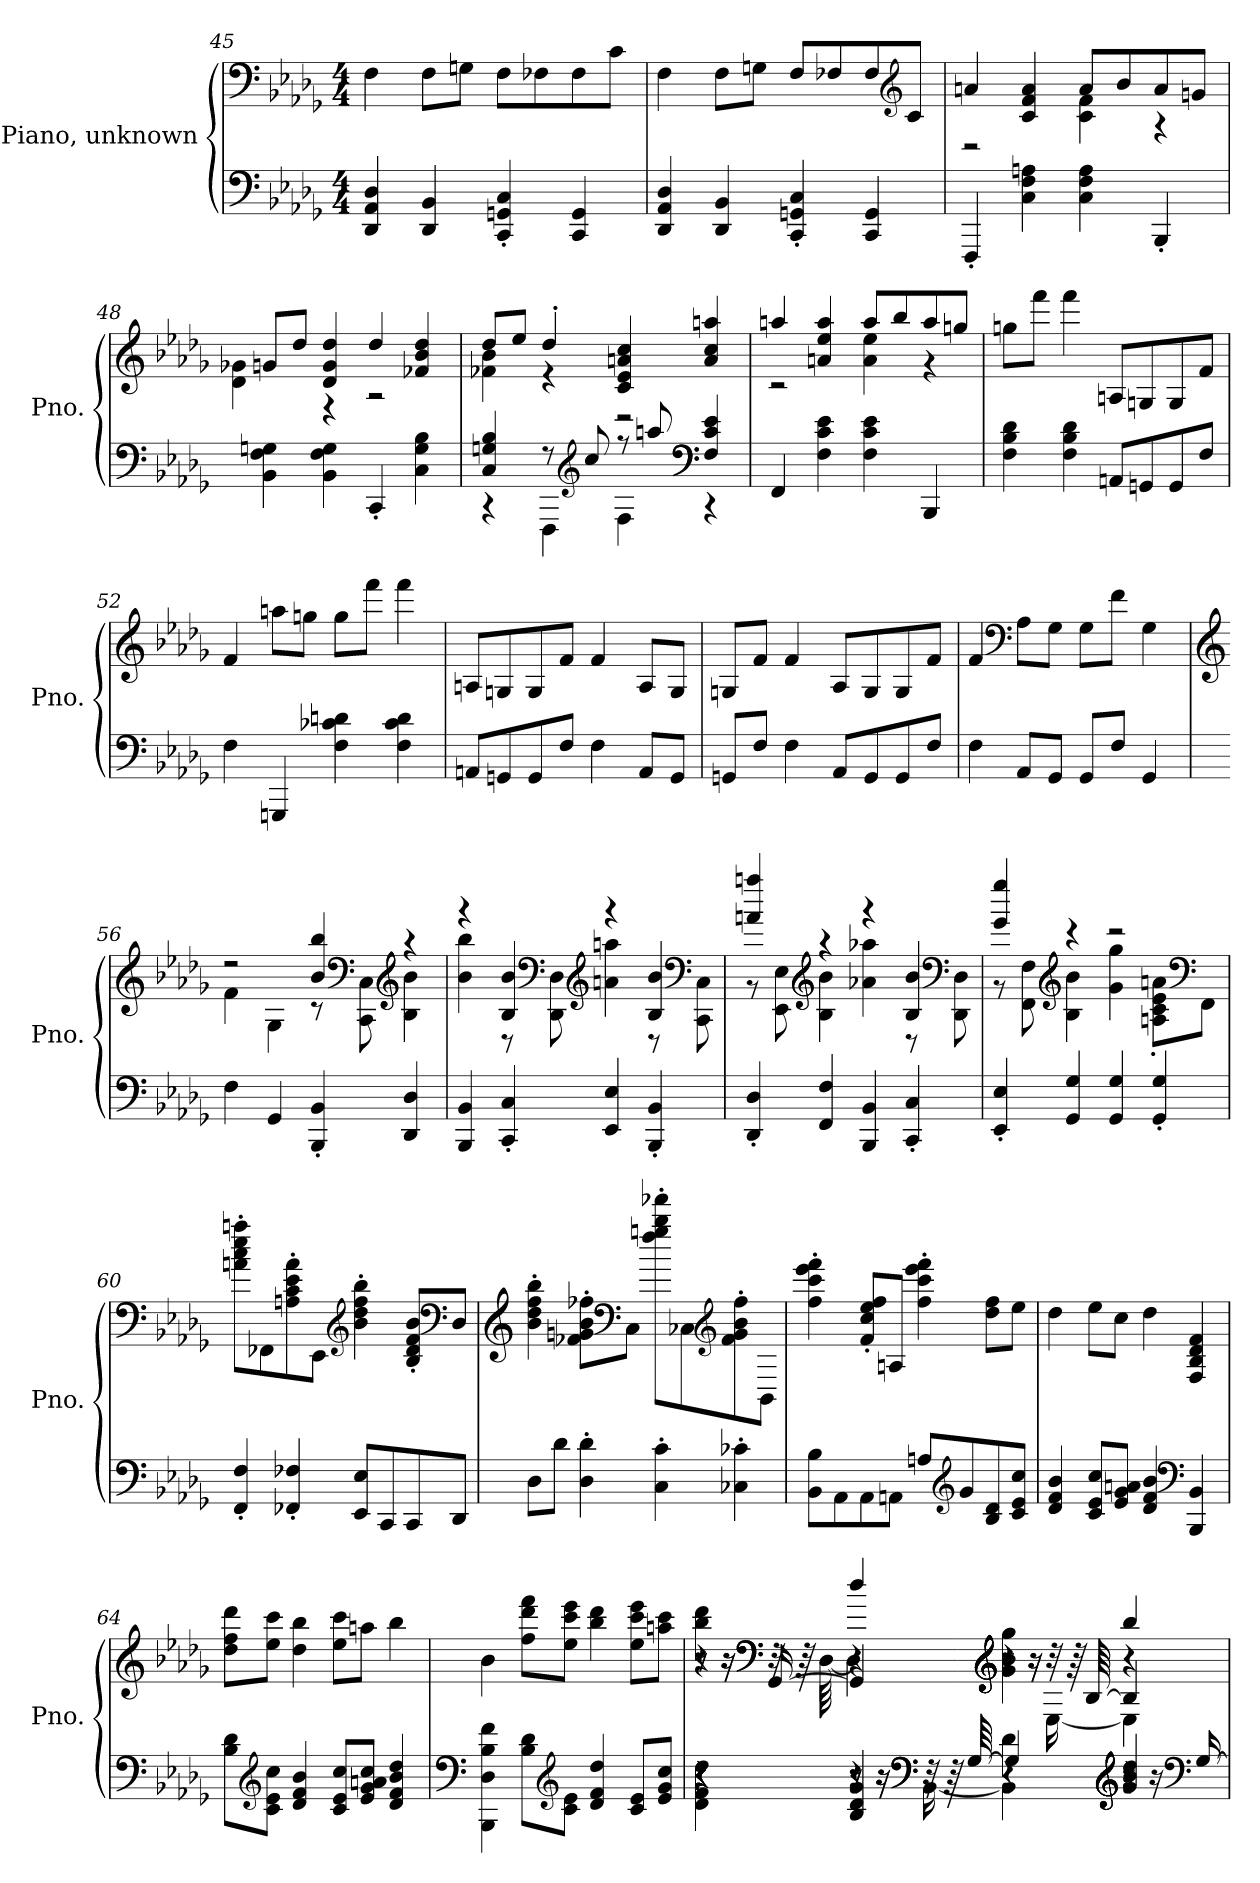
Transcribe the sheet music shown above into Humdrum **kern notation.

**kern	**kern
*part1	*part1
*staff2	*staff1
*I"Piano, unknown	*
*I'Pno.	*
*clefF4	*clefF4
*k[b-e-a-d-g-]	*k[b-e-a-d-g-]
*M4/4	*M4/4
=45	=45
4DD-/ 4AA-/ 4D-/	4F\
4DD-/ 4BB-/	8F\L
.	8Gn\J
4CC/' 4GGn/' 4C/'	8F\L
.	8F-X\
4CC/ 4GG/	8F-\
.	8c\J
=46	=46
4DD-/ 4AA-/ 4D-/	4F\
4DD-/ 4BB-/	8F\L
.	8Gn\J
4CC/' 4GGn/' 4C/'	8F/L
.	8F-X/
4CC/ 4GG/	8F-/
*	*clefG2
.	8c/J
!!LO:PB:g=z
=47	=47
*	*^
4FFF'/	4an/	2r
4C\ 4F\ 4An\	4c/ 4f/ 4a/	.
4C\ 4F\ 4A\	8a/L	4c\ 4f\
.	8b-/	.
4BBB-'/	8a/	4r
.	8gn/J	.
=48	=48	=48
4BB-\ 4F\ 4Gn\	8gn/L	4d-\ 4g-X\
.	8dd-/J	.
4BB-\ 4F\ 4G\	4d-/ 4g-/ 4dd-/	4r
4CC'/	4dd-/	2r
4C\ 4G\ 4B-\	4f-X/ 4b-/ 4dd-/	.
=49	=49	=49
*^	*	*
4C/ 4Gn/ 4B-/	4r	8dd-/L	4f-X\ 4b-\
.	.	8ee-/J	.
8r	4FFF\	4dd-'/	4r
*clefG2	*	*	*
8cc/	.	.	.
8r	4F\	4c/ 4e-/ 4an/ 4cc/	2r
8aan/	.	.	.
*clefF4	*	*	*
4F/ 4c/ 4e-/	4r	4a/ 4cc/ 4aan/	.
*v	*v	*	*
=50	=50	=50
4FF/	4aan/	2r
4F\ 4c\ 4e-\	4an/ 4ee-/ 4aa/	.
4F\ 4c\ 4e-\	8aa/L	4a\ 4ee-\
.	8bb-/	.
4BBB-/	8aa/	4r
.	8ggn/J	.
*	*v	*v
!!LO:LB:g=z
=51	=51
4F\ 4B-\ 4d-\	8ggn\L
.	8fff\J
4F\ 4B-\ 4d-\	4fff\
8AAn/L	8An/L
8GGn/	8Gn/
8GG/	8G/
8F/J	8f/J
=52	=52
4F\	4f/
4GGGn/	8aan\L
.	8ggn\J
4F\ 4c-X\ 4dn\	8gg\L
.	8fff\J
4F\ 4c-\ 4d\	4fff\
=53	=53
8AAn/L	8An/L
8GGn/	8Gn/
8GG/	8G/
8F/J	8f/J
4F\	4f/
8AA/L	8A/L
8GG/J	8G/J
=54	=54
8GGn/L	8Gn/L
8F/J	8f/J
4F\	4f/
8AA-/L	8A-/L
8GG/	8G/
8GG/	8G/
8F/J	8f/J
!!LO:LB:g=z
=55	=55
4F\	4f/
*	*clefF4
8AA-/L	8A-\L
8GG-/J	8G-\J
8GG-/L	8G-\L
8F/J	8f\J
4GG-/	4G-\
=56	=56
*	*clefG2
*	*^
4F\	2r	4f\
4GG-/	.	4G-\
4BBB-/' 4BB-/'	4b-/ 4bb-/	8r
*	*clefF4	*
.	.	8CC\ 8C\
*	*clefG2	*
4DD-/ 4D-/	4r	4B-\ 4b-\
=57	=57	=57
4BBB-/ 4BB-/	4r	4b-\ 4bb-\
4CC/' 4C/'	4B-/ 4b-/	8r
*	*clefF4	*
.	.	8DD-\ 8D-\
*	*clefG2	*
4EE-/ 4E-/	4r	4an\ 4aan\
4BBB-/' 4BB-/'	4B-/ 4b-/	8r
*	*clefF4	*
.	.	8CC\ 8C\
!!LO:LB:g=z	!!
=58	=58	=58
4DD-/' 4D-/'	4an/ 4aan/	8r
.	.	8EE-\ 8E-\
*	*clefG2	*
4FF/ 4F/	4r	4B-\ 4b-\
4BBB-/ 4BB-/	4r	4a-X\ 4aa-X\
4CC/' 4C/'	4B-/ 4b-/	8r
*	*clefF4	*
.	.	8DD-\ 8D-\
=59	=59	=59
4EE-/' 4E-/'	4g-/ 4gg-/	8r
.	.	8FF\ 8F\
*	*clefG2	*
4GG-/ 4G-/	4r	4B-\ 4b-\
4GG-/ 4G-/	2r	4g-\ 4gg-\
4GG-/' 4G-/'	.	8An\' 8c\' 8e-\' 8an\'L
*	*clefF4	*
.	.	8FF\J
*	*v	*v
=60	=60
4FF/' 4F/'	8an\' 8cc\' 8ee-\' 8aan\'L
.	8FF-X\
4FF-X/' 4F-X/'	8An\' 8c\' 8e-\' 8a\'
.	8EE-\J
*	*clefG2
8EE-/ 8E-/L	4b-\' 4dd-\' 4ff\' 4bb-\'
8CC/	.
8CC/	8B-/' 8d-/' 8f/' 8b-/'L
*	*clefF4
8DD-/J	8D-/J
!!LO:LB:g=z
=61	=61
*	*clefG2
8D-\L	4b-\' 4dd-\' 4ff\' 4bb-\'
8d-\J	.
4D-\' 4d-\'	8f-X\' 8gn\' 8b-\' 8ff-X\'L
*	*clefF4
.	8C\J
4C\' 4c\'	8ff-\' 8ggn\' 8bb-\' 8fff-X\'L
.	8C-X\
*	*clefG2
4C-X\' 4c-X\'	8f-\' 8g\' 8b-\' 8ff-\'
.	8BB-\J
=62	=62
8BB-\ 8B-\L	4ff\' 4ccc\' 4eee-\' 4fff\'
8AA-\	.
8AA-\	8f/' 8cc/' 8ee-/' 8ff/'L
8AAn\J	8An/J
8An/L	4ff\' 4ccc\' 4eee-\' 4fff\'
*clefG2	*
8g-/	.
8B-/ 8d-/	8dd-\ 8ff\L
8c/ 8e-/ 8cc/J	8ee-\J
=63	=63
4d-/ 4f/ 4b-/	4dd-\
8c/ 8e-/ 8cc/L	8ee-\L
8e-/ 8g-/ 8an/J	8cc\J
4d-/ 4f/ 4b-/	4dd-\
*clefF4	*
4BBB-/ 4BB-/	4F/ 4B-/ 4d-/ 4f/
!!LO:LB:g=z
=64	=64
8B-\ 8d-\L	8dd-\ 8ff\ 8ddd-\L
*clefG2	*
8c\ 8e-\ 8cc\J	8ee-\ 8ccc\J
4d-/ 4f/ 4b-/	4dd-\ 4bb-\
8c/ 8e-/ 8cc/L	8ee-\ 8ccc\L
8e-/ 8g-/ 8an/ 8cc/J	8aan\J
4d-/ 4f/ 4b-/ 4dd-/	4bb-\
=65	=65
*clefF4	*
4BBB-\ 4D-\ 4B-\ 4f\	4b-\
8B-\ 8d-\L	8ff\ 8ddd-\ 8fff\L
*clefG2	*
8c\ 8e-\J	8ee-\ 8ccc\ 8eee-\J
4d-/ 4f/ 4dd-/	4bb-\ 4ddd-\
8c/ 8e-/L	8ee-\ 8ccc\ 8eee-\L
8e-/ 8g-/ 8cc/J	8aan\ 8ccc\J
!!LO:PB:g=z
=66	=66
*^	*^
*	*^	*	*^
*	*	*^	*	*	*^
4r	4d-\ 4f\ 4dd-\	4r	4r	4r	4bb-\ 4ddd-\	8r	8r
.	.	.	.	.	.	16r	16r
*	*	*	*	*clefF4	*	*	*
.	.	.	.	.	.	[16GG-/	32r
.	.	.	.	.	.	.	64r
.	.	.	.	.	.	.	[64D-\
4B-/ 4d-/ 4g-/	4r	8r	8r	4dd-/	4r	4GG-/]	4D-\]
.	.	16r	16r	.	.	.	.
*clefF4	*	*	*	*	*	*	*
.	.	32r	[16BB-\	.	.	.	.
.	.	64r	.	.	.	.	.
.	.	[64G-/	.	.	.	.	.
*	*	*	*	*clefG2	*	*	*
4r	4d-\	4G-/]	4BB-\]	4r	4g-\ 4b-\ 4gg-\	8r	8r
.	.	.	.	.	.	16r	16r
.	.	.	.	.	.	32r	[16E-\
.	.	.	.	.	.	64r	.
.	.	.	.	.	.	[64B-/	.
*clefG2	*	*	*	*	*	*	*
4g-/ 4b-/ 4dd-/	4r	8r	4r	4bb-/	4r	4B-/]	4E-\]
.	.	16r	.	.	.	.	.
*clefF4	*	*	*	*	*	*	*
.	.	[16G-/	.	.	.	.	.
*v	*v	*v	*v	*	*	*	*
*	*v	*v	*v	*v
=	=
*-	*-
